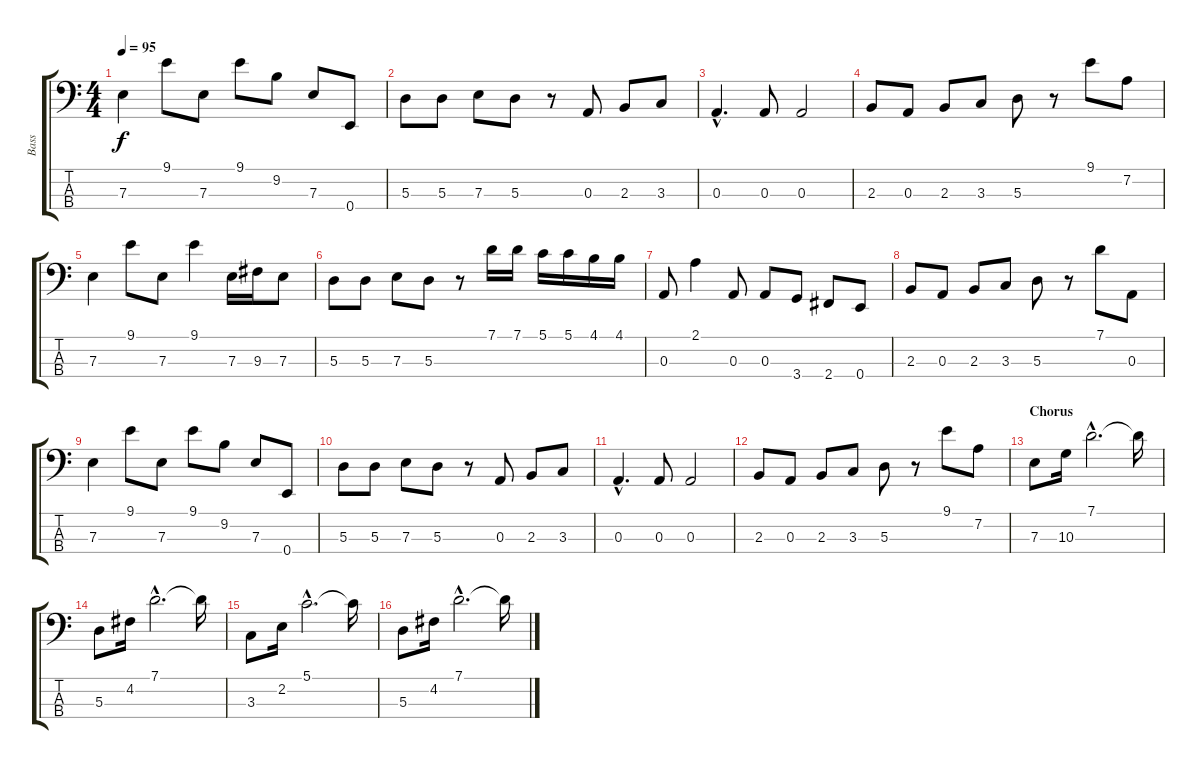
\track ("Bass" "Bass") {instrument electricbassfinger}
\staff {score tabs}
\tuning (G2 D2 A1 E1) {hide}
\ts (4 4)
\tempo 95
\clef f4
\ks c
7.3.4{dy f} 9.1.8 7.3.8 9.1.8 9.2.8 7.3.8 0.4.8 |
5.3.8 5.3.8 7.3.8 5.3.8 r.8 0.3.8 2.3.8 3.3.8 |
0.3{hac}.4{d} 0.3.8 0.3.2 |
2.3.8 0.3.8 2.3.8 3.3.8 5.3.8 r.8 9.1.8 7.2.8 |
7.3.4 9.1.8 7.3.8 9.1.4 7.3.16 9.3.16 7.3.8 |
5.3.8 5.3.8 7.3.8 5.3.8 r.8 7.1.16 7.1.16 5.1.16 5.1.16 4.1.16 4.1.16 |
0.3.8 2.1.4 0.3.8 0.3.8 3.4.8 2.4.8 0.4.8 |
2.3.8 0.3.8 2.3.8 3.3.8 5.3.8 r.8 7.1.8 0.3.8 |
7.3.4 9.1.8 7.3.8 9.1.8 9.2.8 7.3.8 0.4.8 |
5.3.8 5.3.8 7.3.8 5.3.8 r.8 0.3.8 2.3.8 3.3.8 |
0.3{hac}.4{d} 0.3.8 0.3.2 |
2.3.8 0.3.8 2.3.8 3.3.8 5.3.8 r.8 9.1.8 7.2.8 |
\section ("" "Chorus")
7.3.8 10.3.16 7.1{hac}.2{d} 7.1{t}.16 |
5.3.8 4.2.16 7.1{hac}.2{d} 7.1{t}.16 |
3.3.8 2.2.16 5.1{hac}.2{d} 5.1{t}.16 |
5.3.8 4.2.16 7.1{hac}.2{d} 7.1{t}.16
